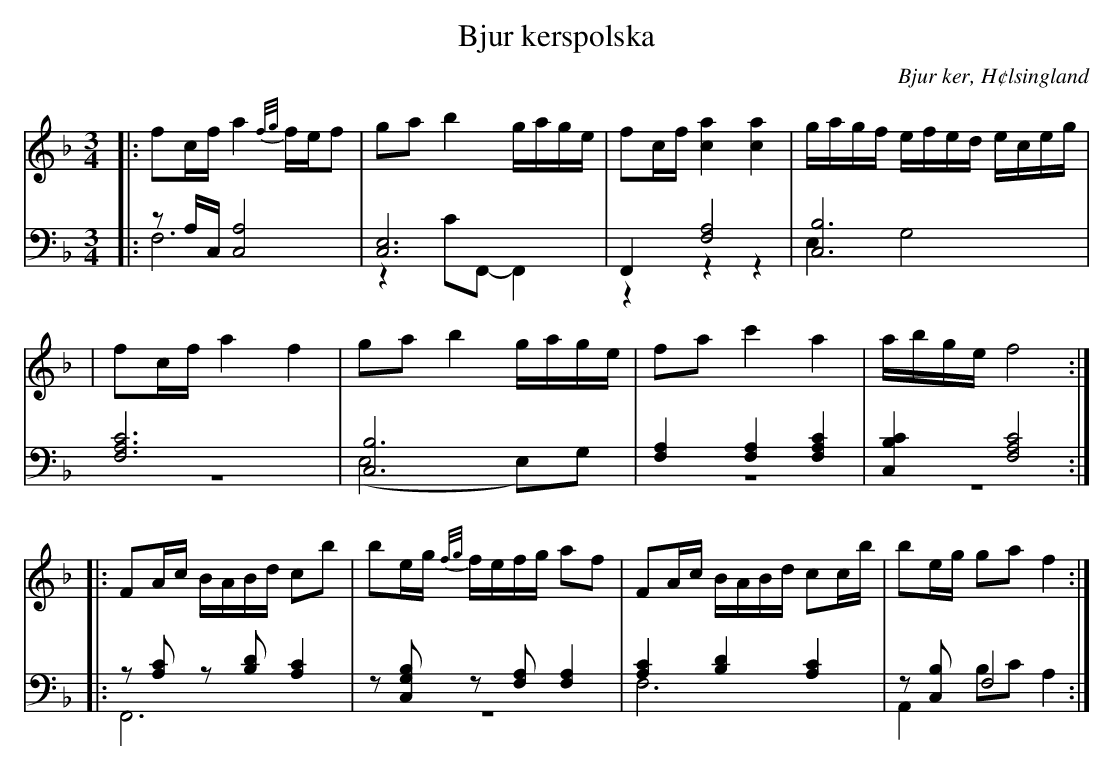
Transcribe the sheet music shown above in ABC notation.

X:1
T: Bjur kerspolska
O: Bjur ker, H¢lsingland
M: 3/4
L: 1/8
K: F
V:1
V:2
V:3 merge
V: 1
|:fc/f/ a2 {f/g/}f/e/f|ga b2 g/a/g/e/|fc/f/ [c2a2] [c2a2]|g/a/g/f/ e/f/e/d/ e/c/e/g/|
|fc/f/ a2 f2|ga b2 g/a/g/e/|fa c'2 a2| a/b/g/e/ f4:|
|:FA/c/ B/A/B/d/ cb|be/g/ {f/g/}f/e/f/g/ af|FA/c/ B/A/B/d/ cc/b/|be/g/ ga f2:|
V:2 clef=bass
|:zA,/C,/ [A,4C,4]|[C,6E,6]|F,,2 [F,4A,4]|[C,6B,6]|
[F,6A,6C6]|[C,6B,6]|[F,2A,2] [F,2A,2] [F,2A,2C2]|[C,2B,2C2] [F,4A,4C4]:|
 |:z[A,C] z[B,D] [A,2C2]|z[C,G,B,] z[F,A,] [F,2A,2]|[A,2C2] [B,2D2] [A,2C2]|z[C,B,] F,4 :|
V:3 clef=bass
 |:F,6|z2 CF,,-F,,2|z2 z2 z2|E,2 G,4|
 |z6|(E,4 E,)G,|z6|z6:|
|:F,,6|z6|F,6|A,,2 B,C A,2:|
